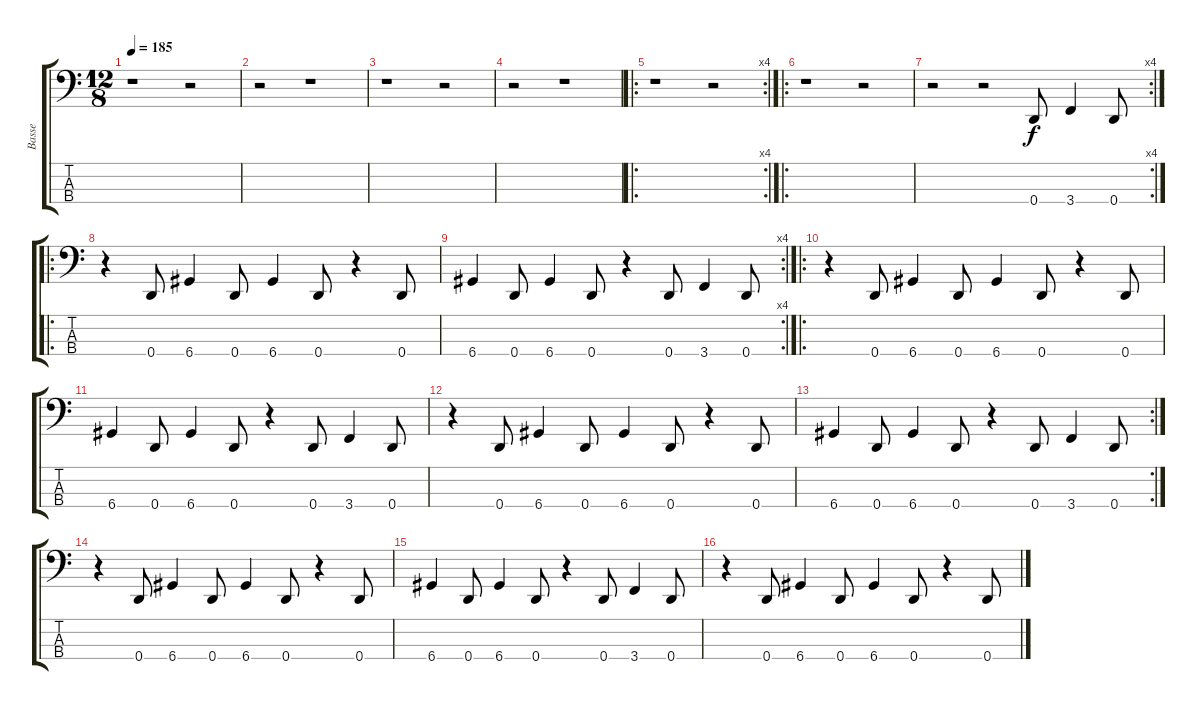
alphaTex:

\track ("Basse" "Basse") {instrument electricbasspick}
\staff {score tabs}
\tuning (G2 D2 A1 D1) {hide}
\ts (12 8)
\tempo 185
\clef f4
\ks c
r.1{dy f instrument electricbasspick} r.2 |
r.2 r.1 |
r.1 r.2 |
r.2 r.1 |
\ro
\rc 4
r.1 r.2 |
\ro
r.1 r.2 |
\rc 4
r.2 r.2 0.4.8 3.4.4 0.4.8 |
\ro
r.4 0.4.8 6.4.4 0.4.8 6.4.4 0.4.8 r.4 0.4.8 |
\rc 4
6.4.4 0.4.8 6.4.4 0.4.8 r.4 0.4.8 3.4.4 0.4.8 |
\ro
r.4 0.4.8 6.4.4 0.4.8 6.4.4 0.4.8 r.4 0.4.8 |
6.4.4 0.4.8 6.4.4 0.4.8 r.4 0.4.8 3.4.4 0.4.8 |
r.4 0.4.8 6.4.4 0.4.8 6.4.4 0.4.8 r.4 0.4.8 |
\rc 2
6.4.4 0.4.8 6.4.4 0.4.8 r.4 0.4.8 3.4.4 0.4.8 |
r.4 0.4.8 6.4.4 0.4.8 6.4.4 0.4.8 r.4 0.4.8 |
6.4.4 0.4.8 6.4.4 0.4.8 r.4 0.4.8 3.4.4 0.4.8 |
r.4 0.4.8 6.4.4 0.4.8 6.4.4 0.4.8 r.4 0.4.8
